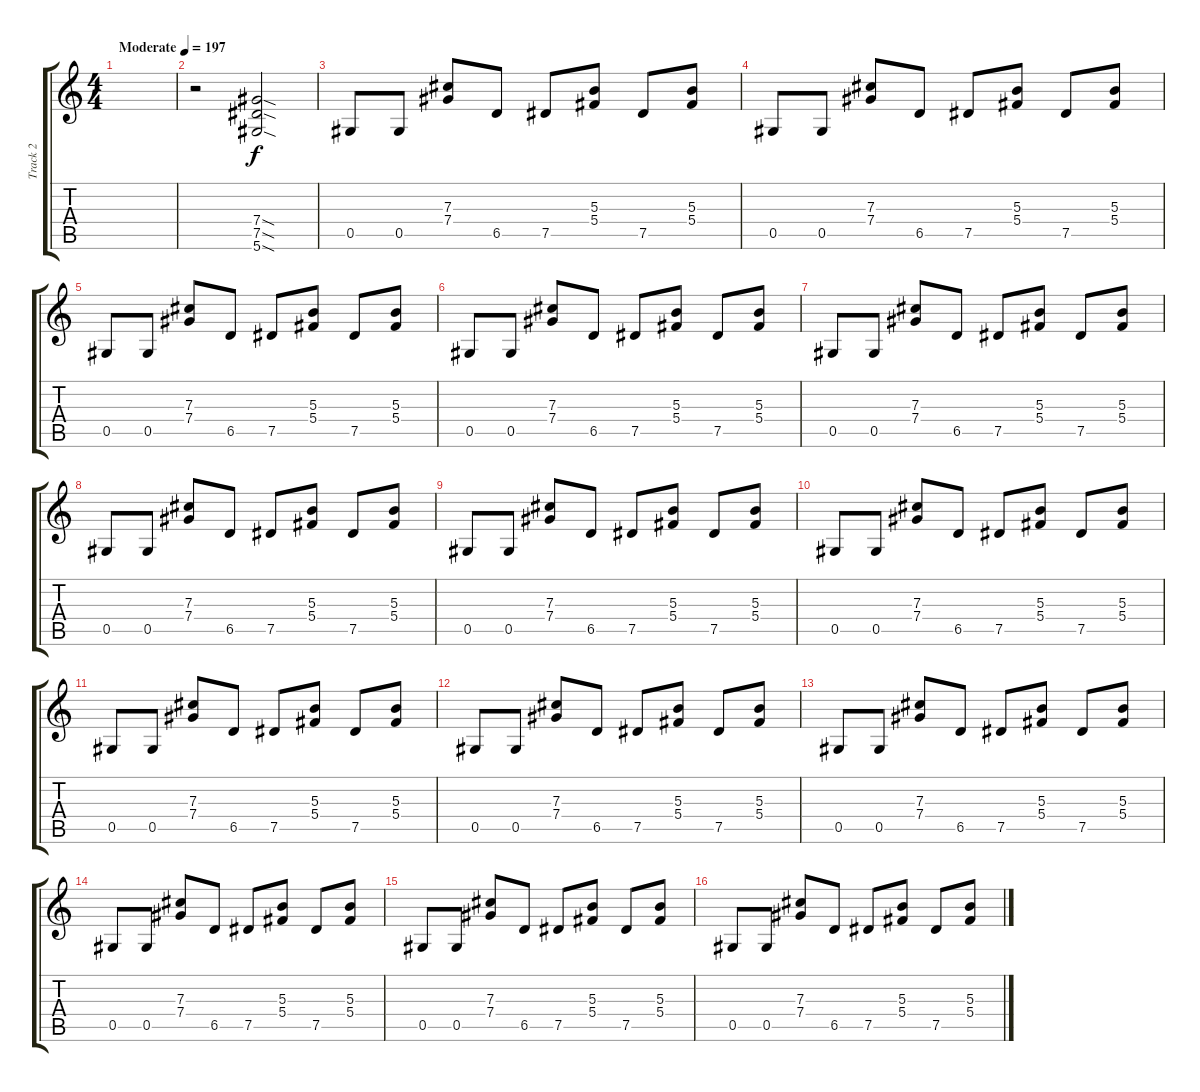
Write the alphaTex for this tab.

\track ("Track 2" "Track 2") {instrument overdrivenguitar}
\staff {score tabs}
\tuning (Eb4 Bb3 Gb3 Db3 Ab2 Eb2) {hide}
\ts (4 4)
\tempo (197 "Moderate")
\clef g2
\ks c
|
r.2 (7.4{sod} 7.5{sod} 5.6{sod}).2 |
0.5.8 0.5.8 (7.3 7.4).8 6.5.8 7.5.8 (5.3 5.4).8 7.5.8 (5.3 5.4).8 |
0.5.8 0.5.8 (7.3 7.4).8 6.5.8 7.5.8 (5.3 5.4).8 7.5.8 (5.3 5.4).8 |
0.5.8 0.5.8 (7.3 7.4).8 6.5.8 7.5.8 (5.3 5.4).8 7.5.8 (5.3 5.4).8 |
0.5.8 0.5.8 (7.3 7.4).8 6.5.8 7.5.8 (5.3 5.4).8 7.5.8 (5.3 5.4).8 |
0.5.8 0.5.8 (7.3 7.4).8 6.5.8 7.5.8 (5.3 5.4).8 7.5.8 (5.3 5.4).8 |
0.5.8 0.5.8 (7.3 7.4).8 6.5.8 7.5.8 (5.3 5.4).8 7.5.8 (5.3 5.4).8 |
0.5.8 0.5.8 (7.3 7.4).8 6.5.8 7.5.8 (5.3 5.4).8 7.5.8 (5.3 5.4).8 |
0.5.8 0.5.8 (7.3 7.4).8 6.5.8 7.5.8 (5.3 5.4).8 7.5.8 (5.3 5.4).8 |
0.5.8 0.5.8 (7.3 7.4).8 6.5.8 7.5.8 (5.3 5.4).8 7.5.8 (5.3 5.4).8 |
0.5.8 0.5.8 (7.3 7.4).8 6.5.8 7.5.8 (5.3 5.4).8 7.5.8 (5.3 5.4).8 |
0.5.8 0.5.8 (7.3 7.4).8 6.5.8 7.5.8 (5.3 5.4).8 7.5.8 (5.3 5.4).8 |
0.5.8 0.5.8 (7.3 7.4).8 6.5.8 7.5.8 (5.3 5.4).8 7.5.8 (5.3 5.4).8 |
0.5.8 0.5.8 (7.3 7.4).8 6.5.8 7.5.8 (5.3 5.4).8 7.5.8 (5.3 5.4).8 |
0.5.8 0.5.8 (7.3 7.4).8 6.5.8 7.5.8 (5.3 5.4).8 7.5.8 (5.3 5.4).8
